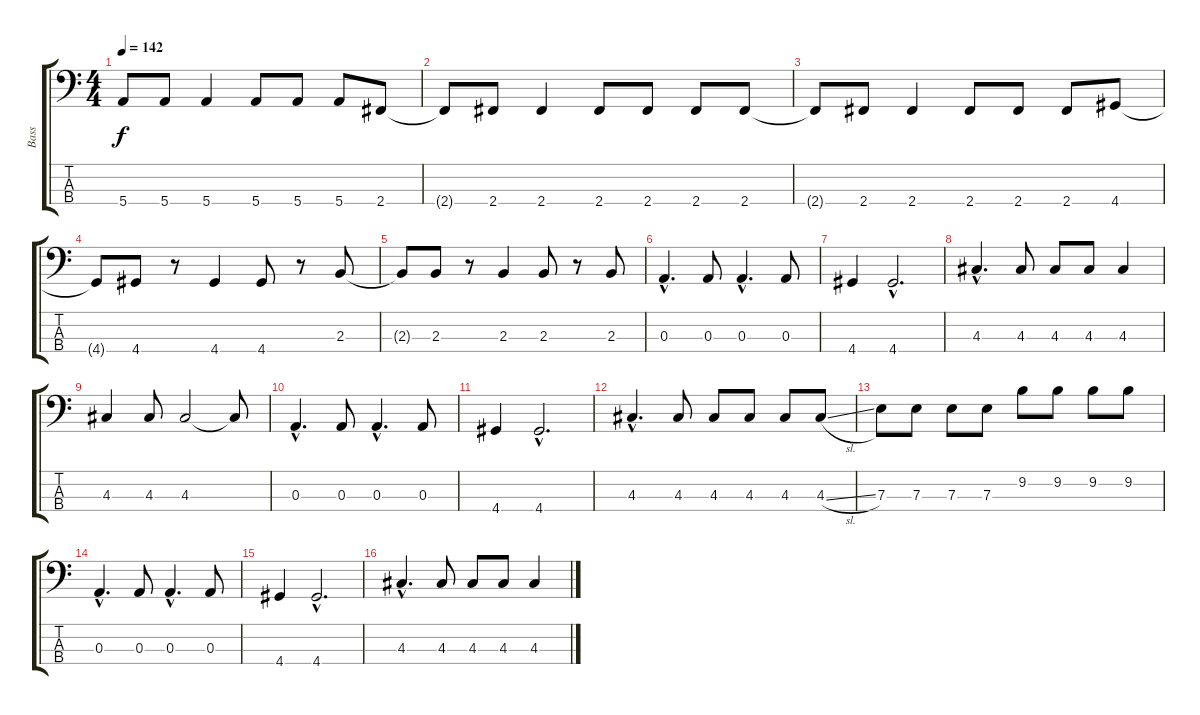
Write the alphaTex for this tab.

\track ("Bass" "Bass") {instrument electricbassfinger}
\staff {score tabs}
\tuning (G2 D2 A1 E1) {hide}
\ts (4 4)
\tempo 142
\clef f4
\ks c
5.4{t}.8{dy f} 5.4.8 5.4.4 5.4.8 5.4.8 5.4.8 2.4.8 |
2.4{t}.8 2.4.8 2.4.4 2.4.8 2.4.8 2.4.8 2.4.8 |
2.4{t}.8 2.4.8 2.4.4 2.4.8 2.4.8 2.4.8 4.4.8 |
4.4{t}.8 4.4.8 r.8 4.4.4 4.4.8 r.8 2.3.8 |
2.3{t}.8 2.3.8 r.8 2.3.4 2.3.8 r.8 2.3.8 |
0.3{hac}.4{d} 0.3.8 0.3{hac}.4{d} 0.3.8 |
4.4.4 4.4{hac}.2{d} |
4.3{hac}.4{d} 4.3.8 4.3.8 4.3.8 4.3.4 |
4.3.4 4.3.8 4.3.2 4.3{t}.8 |
0.3{hac}.4{d} 0.3.8 0.3{hac}.4{d} 0.3.8 |
4.4.4 4.4{hac}.2{d} |
4.3{hac}.4{d} 4.3.8 4.3.8 4.3.8 4.3.8 4.3{sl}.8 |
7.3.8 7.3.8 7.3.8 7.3.8 9.2.8 9.2.8 9.2.8 9.2.8 |
0.3{hac}.4{d} 0.3.8 0.3{hac}.4{d} 0.3.8 |
4.4.4 4.4{hac}.2{d} |
4.3{hac}.4{d} 4.3.8 4.3.8 4.3.8 4.3.4
